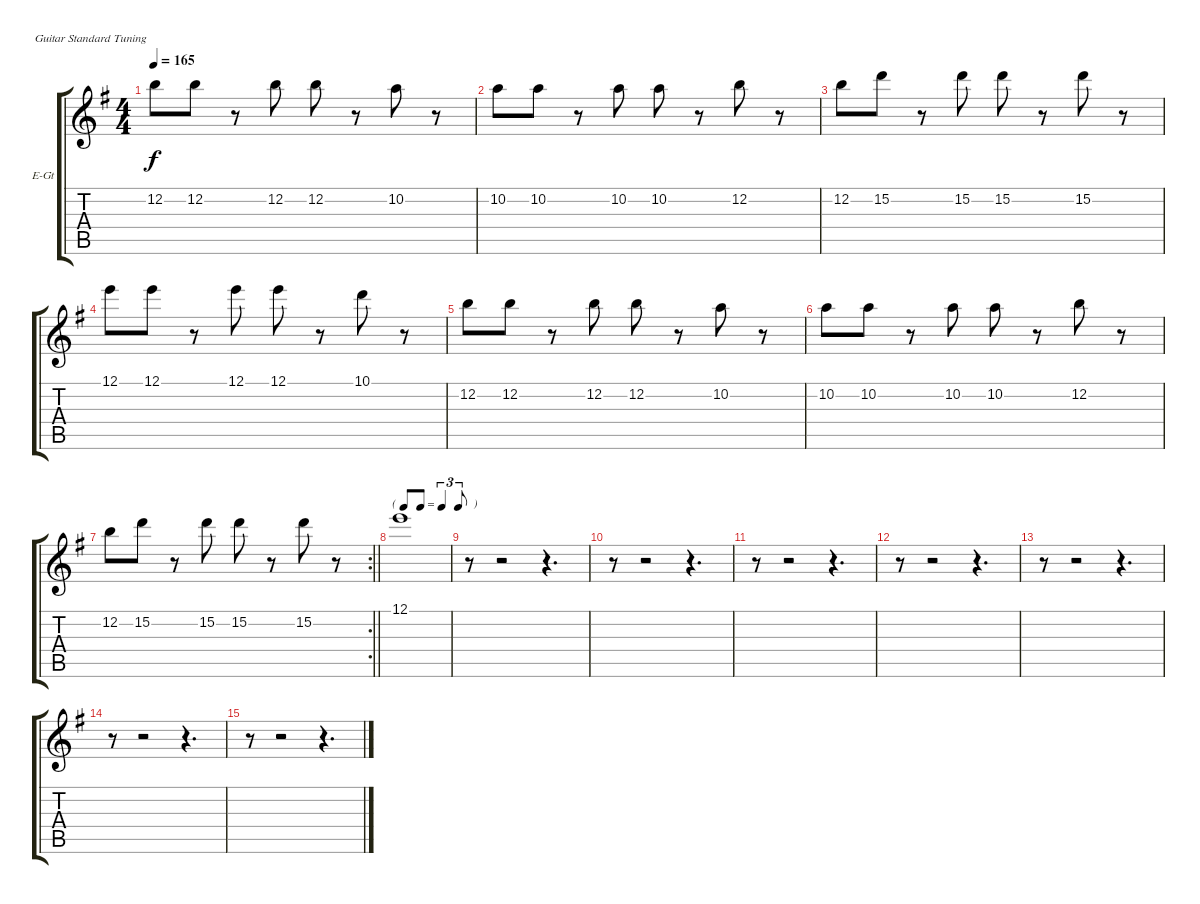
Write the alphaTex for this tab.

\bracketExtendMode groupsimilarinstruments
\firstSystemTrackNameOrientation horizontal
\otherSystemsTrackNameOrientation horizontal
\track ("Track 2" "E-Gt") {instrument overdrivenguitar}
\staff {score tabs}
\tuning (E4 B3 G3 D3 A2 E2)
\ts (4 4)
\tempo 165
\clef g2
\ks eminor
12.2.8{dy f} 12.2.8 r.8 12.2.8 12.2.8 r.8 10.2.8 r.8 |
10.2.8 10.2.8 r.8 10.2.8 10.2.8 r.8 12.2.8 r.8 |
12.2.8 15.2.8 r.8 15.2.8 15.2.8 r.8 15.2.8 r.8 |
12.1.8 12.1.8 r.8 12.1.8 12.1.8 r.8 10.1.8 r.8 |
12.2.8 12.2.8 r.8 12.2.8 12.2.8 r.8 10.2.8 r.8 |
10.2.8 10.2.8 r.8 10.2.8 10.2.8 r.8 12.2.8 r.8 |
\rc 2
\barLineRight lightlight
12.2.8 15.2.8 r.8 15.2.8 15.2.8 r.8 15.2.8 r.8 |
\tf triplet8th
12.1.1 |
r.8 r.2 r.4{d} |
r.8 r.2 r.4{d} |
r.8 r.2 r.4{d} |
r.8 r.2 r.4{d} |
r.8 r.2 r.4{d} |
r.8 r.2 r.4{d} |
r.8 r.2 r.4{d}
